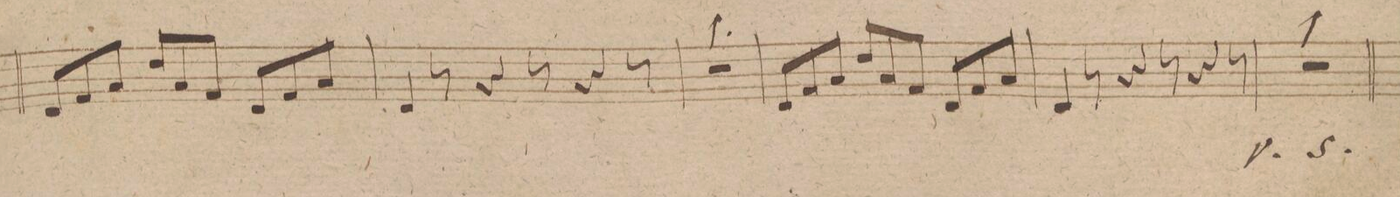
**kern	**dynam
*I"Viola.	*
*clefC3	*
*k[f#]	*
*M9/8	*
8E/L	.
8G/	.
8B/J	.
8e/L	.
8B/	.
8G/J	.
8E/L	.
8G/	.
8B/J	.
=58	=58
4E/	.
8r	.
4r	.
8r	.
4r	.
8r	.
=59	=59
8%9r	.
=60	=60
8E/L	.
8G/	.
8B/J	.
8e/L	.
8B/	.
8G/J	.
8E/L	.
8G/	.
8B/J	.
=61	=61
4E/	.
8r	.
4r	.
8r	.
4r	.
8r	.
=62	=62
8%9r	.
=63	=63
*-	*-
